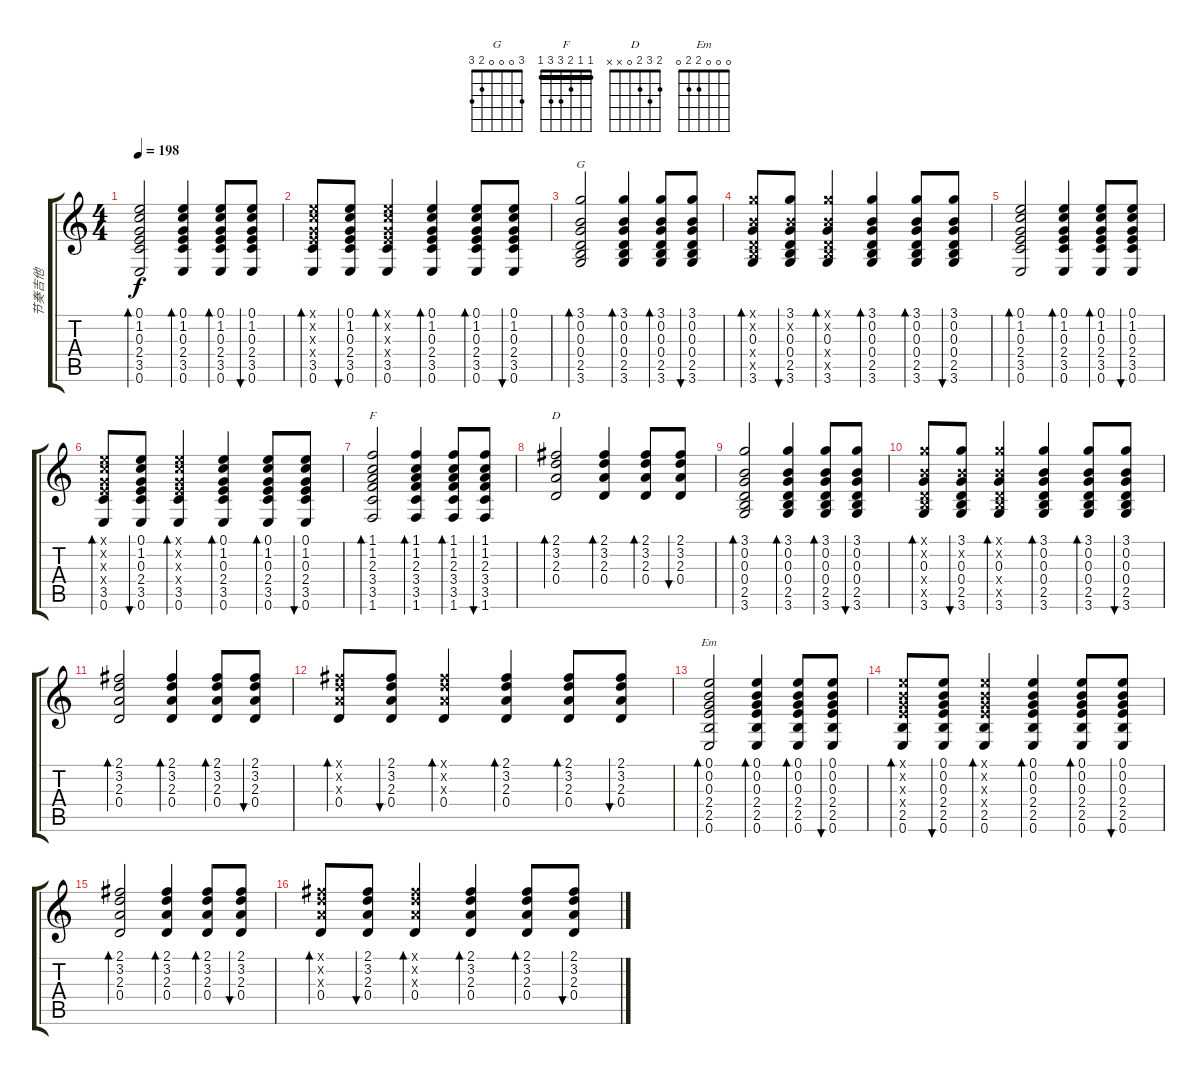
\track ("节奏吉他" "节奏吉他") {instrument acousticguitarsteel}
\staff {score tabs}
\tuning (E4 B3 G3 D3 A2 E2) {hide}
\chord ("G" 3 0 0 0 2 3)
\chord ("F" 1 1 2 3 3 1) {barre 1}
\chord ("D" 2 3 2 0 x x)
\chord ("Em" 0 0 0 2 2 0)
\ts (4 4)
\tempo 198
\clef g2
\ks c
(0.1 1.2 0.3 2.4 3.5 0.6).2{bd 30 dy f} (0.1 1.2 0.3 2.4 3.5 0.6).4{bd 30} (0.1 1.2 0.3 2.4 3.5 0.6).8{bd 30} (0.1 1.2 0.3 2.4 3.5 0.6).8{bu 30} |
(0.1{x} 1.2{x} 0.3{x} 2.4{x} 3.5 0.6).8{bd 30} (0.1 1.2 0.3 2.4 3.5 0.6).8{bu 30} (0.1{x} 1.2{x} 0.3{x} 2.4{x} 3.5 0.6).4{bd 30} (0.1 1.2 0.3 2.4 3.5 0.6).4{bd 30} (0.1 1.2 0.3 2.4 3.5 0.6).8{bd 30} (0.1 1.2 0.3 2.4 3.5 0.6).8{bu 30} |
(3.1 0.2 0.3 0.4 2.5 3.6).2{bd 30 ch "G"} (3.1 0.2 0.3 0.4 2.5 3.6).4{bd 30} (3.1 0.2 0.3 0.4 2.5 3.6).8{bd 30} (3.1 0.2 0.3 0.4 2.5 3.6).8{bu 30} |
(3.1{x} 0.2{x} 0.3 0.4{x} 2.5{x} 3.6).8{bd 30} (3.1 0.2{x} 0.3 0.4 2.5 3.6).8{bu 30} (3.1{x} 0.2{x} 0.3 0.4{x} 2.5{x} 3.6).4{bd 30} (3.1 0.2 0.3 0.4 2.5 3.6).4{bd 30} (3.1 0.2 0.3 0.4 2.5 3.6).8{bd 30} (3.1 0.2 0.3 0.4 2.5 3.6).8{bu 30} |
(0.1 1.2 0.3 2.4 3.5 0.6).2{bd 30} (0.1 1.2 0.3 2.4 3.5 0.6).4{bd 30} (0.1 1.2 0.3 2.4 3.5 0.6).8{bd 30} (0.1 1.2 0.3 2.4 3.5 0.6).8{bu 30} |
(0.1{x} 1.2{x} 0.3{x} 2.4{x} 3.5 0.6).8{bd 30} (0.1 1.2 0.3 2.4 3.5 0.6).8{bu 30} (0.1{x} 1.2{x} 0.3{x} 2.4{x} 3.5 0.6).4{bd 30} (0.1 1.2 0.3 2.4 3.5 0.6).4{bd 30} (0.1 1.2 0.3 2.4 3.5 0.6).8{bd 30} (0.1 1.2 0.3 2.4 3.5 0.6).8{bu 30} |
(1.1 1.2 2.3 3.4 3.5 1.6).2{bd 30 ch "F"} (1.1 1.2 2.3 3.4 3.5 1.6).4{bd 30} (1.1 1.2 2.3 3.4 3.5 1.6).8{bd 30} (1.1 1.2 2.3 3.4 3.5 1.6).8{bu 30} |
(2.1 3.2 2.3 0.4).2{bd 30 ch "D"} (2.1 3.2 2.3 0.4).4{bd 30} (2.1 3.2 2.3 0.4).8{bd 30} (2.1 3.2 2.3 0.4).8{bu 30} |
(3.1 0.2 0.3 0.4 2.5 3.6).2{bd 30} (3.1 0.2 0.3 0.4 2.5 3.6).4{bd 30} (3.1 0.2 0.3 0.4 2.5 3.6).8{bd 30} (3.1 0.2 0.3 0.4 2.5 3.6).8{bu 30} |
(3.1{x} 0.2{x} 0.3 0.4{x} 2.5{x} 3.6).8{bd 30} (3.1 0.2{x} 0.3 0.4 2.5 3.6).8{bu 30} (3.1{x} 0.2{x} 0.3 0.4{x} 2.5{x} 3.6).4{bd 30} (3.1 0.2 0.3 0.4 2.5 3.6).4{bd 30} (3.1 0.2 0.3 0.4 2.5 3.6).8{bd 30} (3.1 0.2 0.3 0.4 2.5 3.6).8{bu 30} |
(2.1 3.2 2.3 0.4).2{bd 30} (2.1 3.2 2.3 0.4).4{bd 30} (2.1 3.2 2.3 0.4).8{bd 30} (2.1 3.2 2.3 0.4).8{bu 30} |
(2.1{x} 3.2{x} 2.3{x} 0.4).8{bd 30} (2.1 3.2 2.3 0.4).8{bu 30} (2.1{x} 3.2{x} 2.3{x} 0.4).4{bd 30} (2.1 3.2 2.3 0.4).4{bd 30} (2.1 3.2 2.3 0.4).8{bd 30} (2.1 3.2 2.3 0.4).8{bu 30} |
(0.1 0.2 0.3 2.4 2.5 0.6).2{bd 30 ch "Em"} (0.1 0.2 0.3 2.4 2.5 0.6).4{bd 30} (0.1 0.2 0.3 2.4 2.5 0.6).8{bd 30} (0.1 0.2 0.3 2.4 2.5 0.6).8{bu 30} |
(0.1{x} 0.2{x} 0.3{x} 2.4{x} 2.5 0.6).8{bd 30} (0.1 0.2 0.3 2.4 2.5 0.6).8{bu 30} (0.1{x} 0.2{x} 0.3{x} 2.4{x} 2.5 0.6).4{bd 30} (0.1 0.2 0.3 2.4 2.5 0.6).4{bd 30} (0.1 0.2 0.3 2.4 2.5 0.6).8{bd 30} (0.1 0.2 0.3 2.4 2.5 0.6).8{bu 30} |
(2.1 3.2 2.3 0.4).2{bd 30} (2.1 3.2 2.3 0.4).4{bd 30} (2.1 3.2 2.3 0.4).8{bd 30} (2.1 3.2 2.3 0.4).8{bu 30} |
(2.1{x} 3.2{x} 2.3{x} 0.4).8{bd 30} (2.1 3.2 2.3 0.4).8{bu 30} (2.1{x} 3.2{x} 2.3{x} 0.4).4{bd 30} (2.1 3.2 2.3 0.4).4{bd 30} (2.1 3.2 2.3 0.4).8{bd 30} (2.1 3.2 2.3 0.4).8{bu 30}
